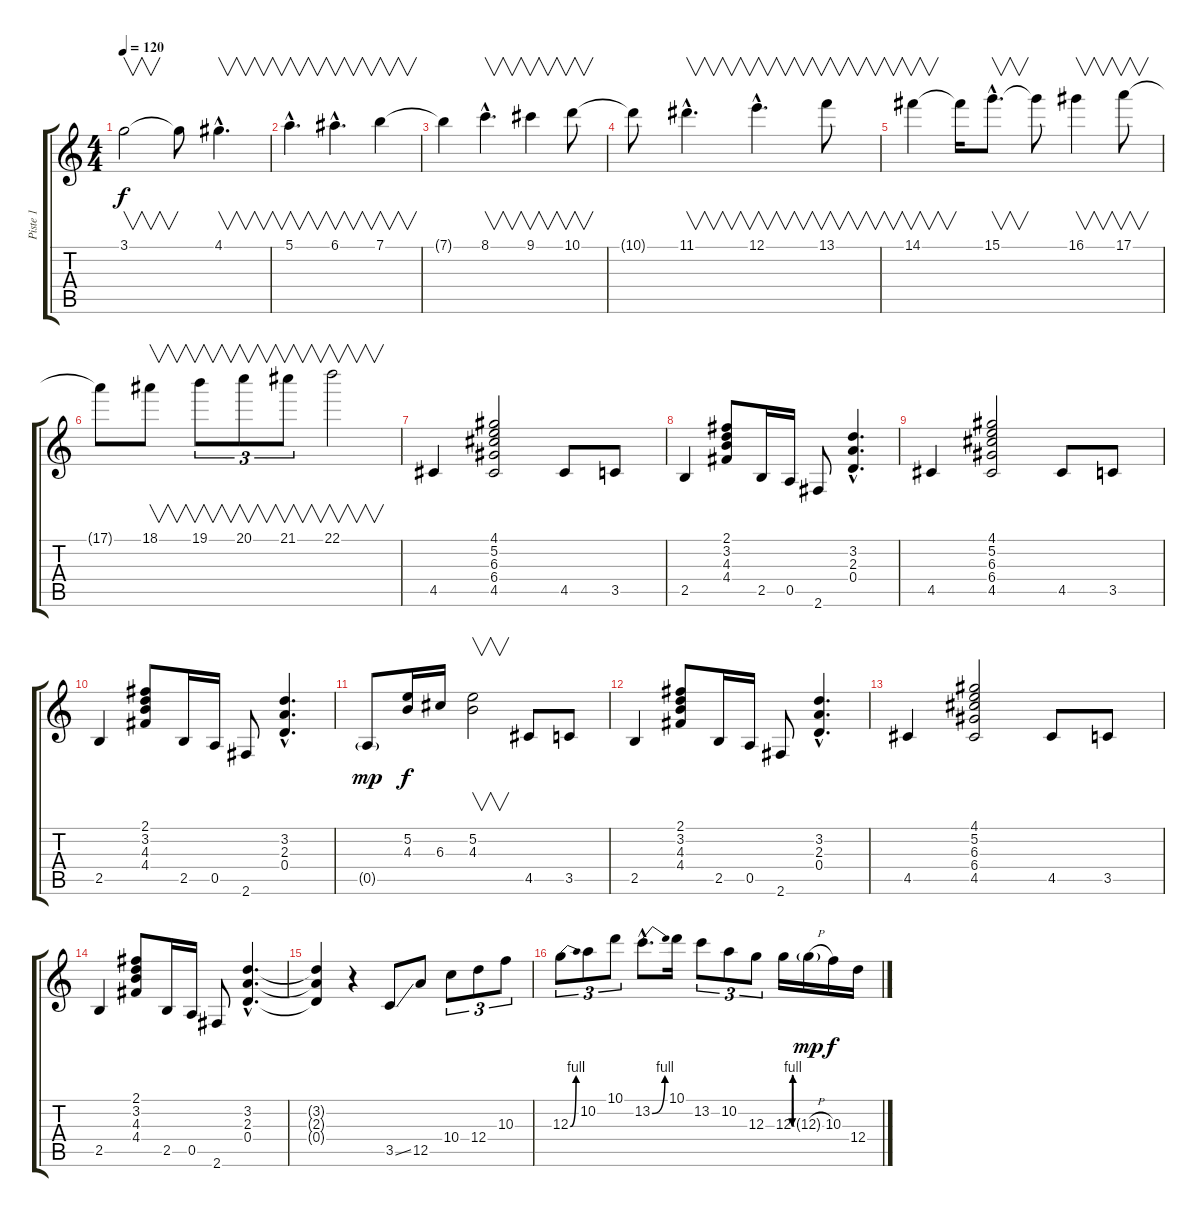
\track ("Piste 1" "Piste 1") {instrument overdrivenguitar}
\staff {score tabs}
\tuning (E4 B3 G3 D3 A2 E2) {hide}
\ts (4 4)
\tempo 120
\clef g2
\ks c
3.1.2{v dy f} 3.1{t}.8 4.1{hac}.4{v d} |
5.1{hac}.4{v d} 6.1{hac}.4{v d} 7.1.4{v} |
7.1{t}.4 8.1{hac}.4{v d} 9.1.4{v} 10.1.8{v} |
10.1{t}.8 11.1{hac}.4{v d} 12.1{hac}.4{v d} 13.1.8{v} |
14.1.4{v} 14.1{t}.16 15.1{hac}.8{v d} 15.1{t}.8 16.1.4{v} 17.1.8{v} |
17.1{t}.8 18.1.8{v} 19.1.8{v tu (3 2)} 20.1.8{v tu (3 2)} 21.1.8{v tu (3 2)} 22.1.2{v} |
4.5.4 (4.1 5.2 6.3 6.4 4.5).2 4.5.8 3.5.8 |
2.5.4 (2.1 3.2 4.3 4.4).8 2.5.16 0.5.16 2.6.8 (3.2{hac} 2.3{hac} 0.4{hac}).4{d} |
4.5.4 (4.1 5.2 6.3 6.4 4.5).2 4.5.8 3.5.8 |
2.5.4 (2.1 3.2 4.3 4.4).8 2.5.16 0.5.16 2.6.8 (3.2{hac} 2.3{hac} 0.4{hac}).4{d} |
0.5{g}.8{dy mp} (5.2 4.3).16{dy f} 6.3.16 (5.2 4.3).2{v} 4.5.8 3.5.8 |
2.5.4 (2.1 3.2 4.3 4.4).8 2.5.16 0.5.16 2.6.8 (3.2{hac} 2.3{hac} 0.4{hac}).4{d} |
4.5.4 (4.1 5.2 6.3 6.4 4.5).2 4.5.8 3.5.8 |
2.5.4 (2.1 3.2 4.3 4.4).8 2.5.16 0.5.16 2.6.8 (3.2{hac} 2.3{hac} 0.4{hac}).4{d} |
(3.2{t} 2.3{t} 0.4{t}).4 r.4 3.5{ss}.8 12.5.8 10.4.8{tu (3 2)} 12.4.8{tu (3 2)} 10.3.8{tu (3 2)} |
12.3{be (bend 0 0 60 4)}.8{tu (3 2)} 10.2.8{tu (3 2)} 10.1.8{tu (3 2)} 13.2{be (bend 0 0 60 4) hac}.8{d} 10.1.16 13.2.8{tu (3 2)} 10.2.8{tu (3 2)} 12.3.8{tu (3 2)} 12.3{be (custom 0 0 15 4 30 4 45 0 60 0)}.16 12.3{h g}.16{dy mp} 10.3.16{dy f} 12.4.16
